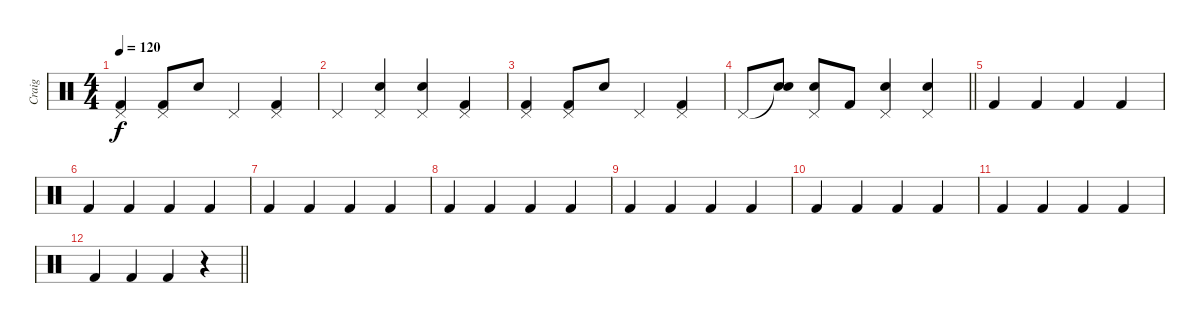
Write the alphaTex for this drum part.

\track ("Craig" "Craig") {instrument percussion}
\staff {score}
\articulation defaults
\ts (4 4)
\tempo 120
\clef neutral
\ks c
("Pedal Hi-Hat (hit)" "Kick (hit) 2").4{dy f} ("Pedal Hi-Hat (hit)" "Kick (hit) 2").8 "Snare (hit) 2".8 "Pedal Hi-Hat (hit)".4 ("Pedal Hi-Hat (hit)" "Kick (hit) 2").4 |
"Pedal Hi-Hat (hit)".4 ("Pedal Hi-Hat (hit)" "Snare (hit) 2").4 ("Pedal Hi-Hat (hit)" "Snare (hit) 2").4 ("Pedal Hi-Hat (hit)" "Kick (hit) 2").4 |
("Pedal Hi-Hat (hit)" "Kick (hit) 2").4 ("Pedal Hi-Hat (hit)" "Kick (hit) 2").8 "Snare (hit) 2".8 "Pedal Hi-Hat (hit)".4 ("Pedal Hi-Hat (hit)" "Kick (hit) 2").4 |
\barLineRight lightlight "Pedal Hi-Hat (hit)".8
("Snare (hit)"{t} "Snare (hit) 2").8 ("Pedal Hi-Hat (hit)" "Snare (hit) 2").8 "Kick (hit) 2".8 ("Pedal Hi-Hat (hit)" "Snare (hit) 2").4 ("Pedal Hi-Hat (hit)" "Snare (hit) 2").4 |
"Kick (hit) 2".4 "Kick (hit) 2".4 "Kick (hit) 2".4 "Kick (hit) 2".4 |
"Kick (hit) 2".4 "Kick (hit) 2".4 "Kick (hit) 2".4 "Kick (hit) 2".4 |
"Kick (hit) 2".4 "Kick (hit) 2".4 "Kick (hit) 2".4 "Kick (hit) 2".4 |
"Kick (hit) 2".4 "Kick (hit) 2".4 "Kick (hit) 2".4 "Kick (hit) 2".4 |
"Kick (hit) 2".4 "Kick (hit) 2".4 "Kick (hit) 2".4 "Kick (hit) 2".4 |
"Kick (hit) 2".4 "Kick (hit) 2".4 "Kick (hit) 2".4 "Kick (hit) 2".4 |
"Kick (hit) 2".4 "Kick (hit) 2".4 "Kick (hit) 2".4 "Kick (hit) 2".4 |
\barLineRight lightlight "Kick (hit) 2".4 "Kick (hit) 2".4 "Kick (hit) 2".4
r.4
